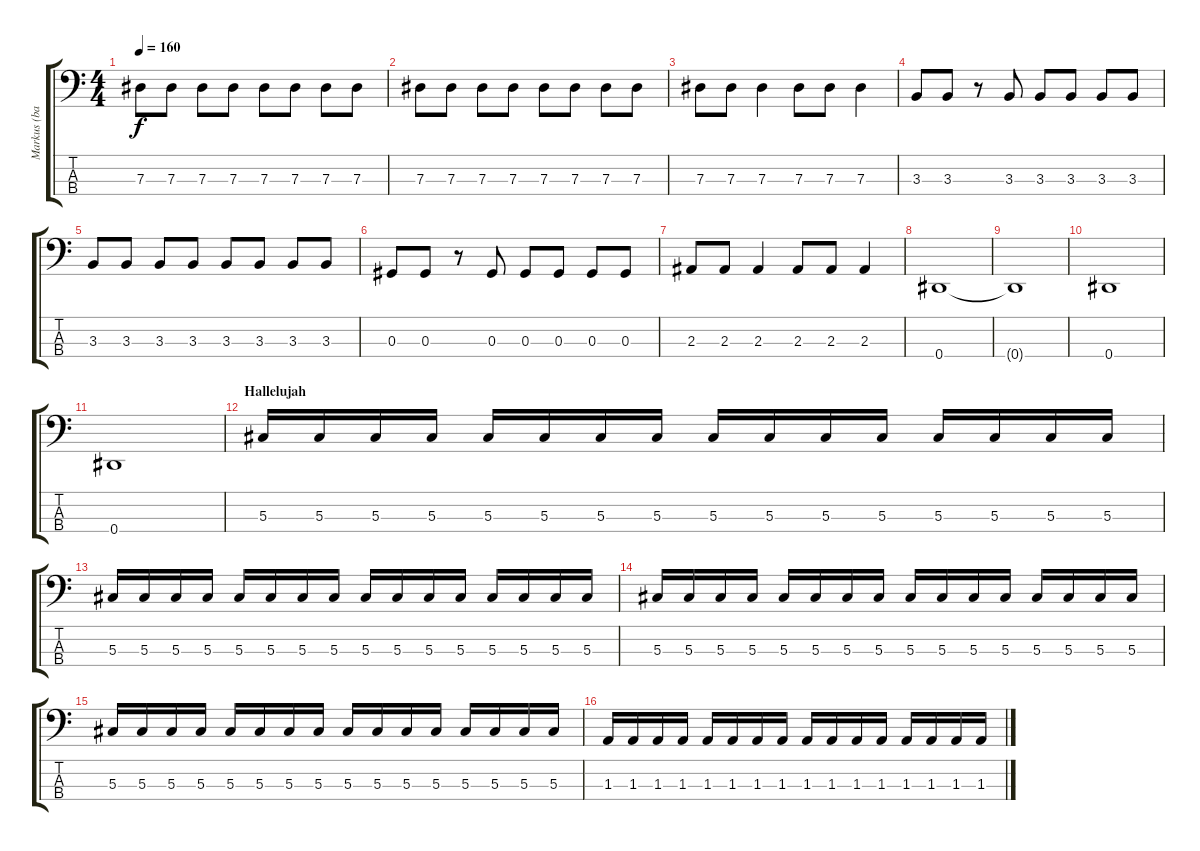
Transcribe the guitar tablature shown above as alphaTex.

\track ("Markus (bass)" "Markus (ba") {instrument electricbassfinger}
\staff {score tabs}
\tuning (Gb2 Db2 Ab1 Eb1) {hide}
\ts (4 4)
\tempo 160
\clef f4
\ks c
7.3.8{dy f} 7.3.8 7.3.8 7.3.8 7.3.8 7.3.8 7.3.8 7.3.8 |
7.3.8 7.3.8 7.3.8 7.3.8 7.3.8 7.3.8 7.3.8 7.3.8 |
7.3.8 7.3.8 7.3.4 7.3.8 7.3.8 7.3.4 |
3.3.8 3.3.8 r.8 3.3.8 3.3.8 3.3.8 3.3.8 3.3.8 |
3.3.8 3.3.8 3.3.8 3.3.8 3.3.8 3.3.8 3.3.8 3.3.8 |
0.3.8 0.3.8 r.8 0.3.8 0.3.8 0.3.8 0.3.8 0.3.8 |
2.3.8 2.3.8 2.3.4 2.3.8 2.3.8 2.3.4 |
0.4.1 |
0.4{t}.1 |
0.4.1 |
0.4.1 |
\section ("" "Hallelujah")
5.3.16 5.3.16 5.3.16 5.3.16 5.3.16 5.3.16 5.3.16 5.3.16 5.3.16 5.3.16 5.3.16 5.3.16 5.3.16 5.3.16 5.3.16 5.3.16 |
5.3.16 5.3.16 5.3.16 5.3.16 5.3.16 5.3.16 5.3.16 5.3.16 5.3.16 5.3.16 5.3.16 5.3.16 5.3.16 5.3.16 5.3.16 5.3.16 |
5.3.16 5.3.16 5.3.16 5.3.16 5.3.16 5.3.16 5.3.16 5.3.16 5.3.16 5.3.16 5.3.16 5.3.16 5.3.16 5.3.16 5.3.16 5.3.16 |
5.3.16 5.3.16 5.3.16 5.3.16 5.3.16 5.3.16 5.3.16 5.3.16 5.3.16 5.3.16 5.3.16 5.3.16 5.3.16 5.3.16 5.3.16 5.3.16 |
1.3.16 1.3.16 1.3.16 1.3.16 1.3.16 1.3.16 1.3.16 1.3.16 1.3.16 1.3.16 1.3.16 1.3.16 1.3.16 1.3.16 1.3.16 1.3.16
